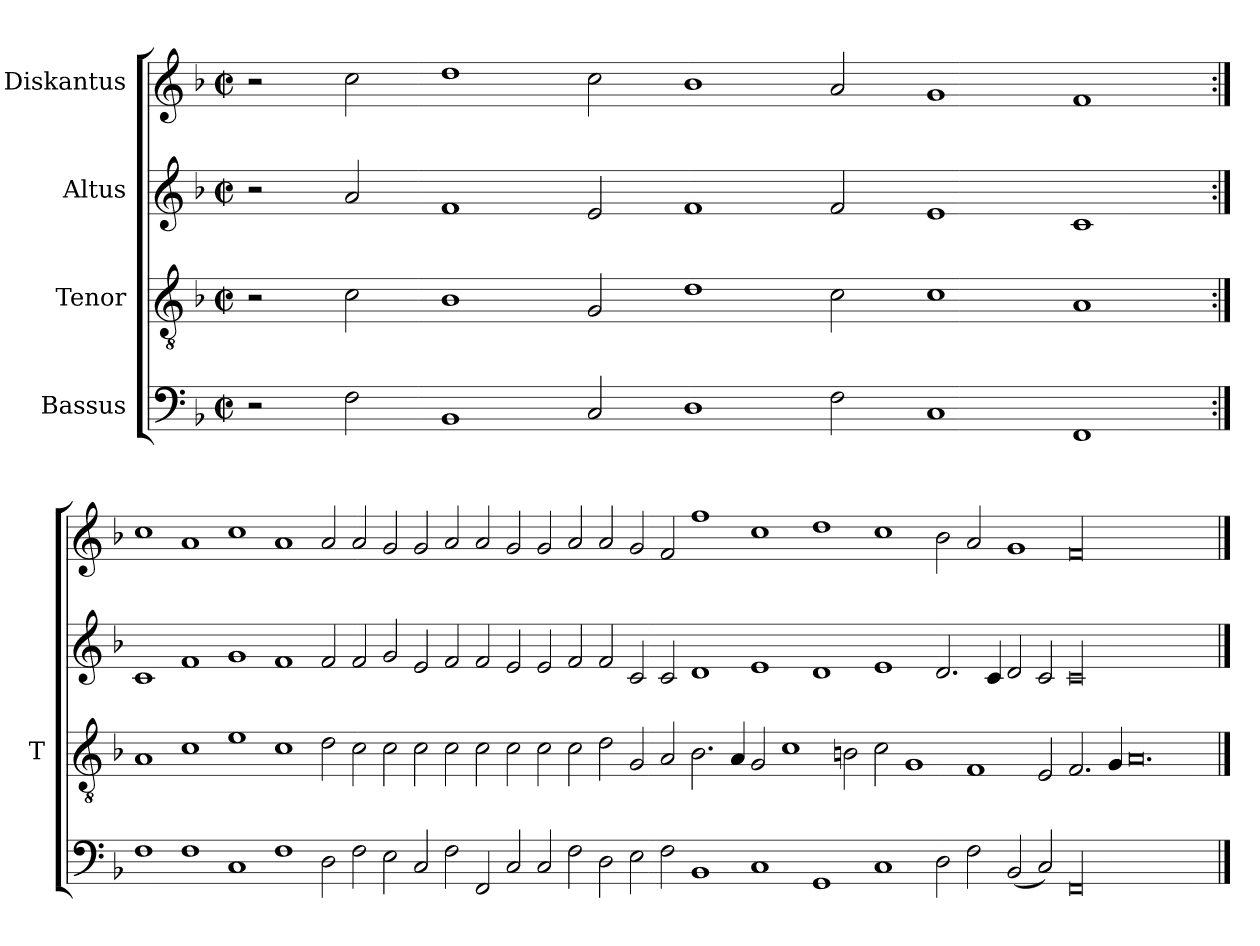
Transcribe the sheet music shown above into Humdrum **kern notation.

**kern	**kern	**kern	**kern
*part4	*part3	*part2	*part1
*staff4	*staff3	*staff2	*staff1
*I"Bassus	*I"Tenor	*I"Altus	*I"Diskantus
*	*I'T	*	*
*clefF4	*clefGv2	*clefG2	*clefG2
*k[b-]	*k[b-]	*k[b-]	*k[b-]
*M2/2	*M2/2	*M2/2	*M2/2
*met(c|)	*met(c|)	*met(c|)	*met(c|)
=	=	=	=
2r	2r	2r	2r
2F	2c	2a	2cc
1BB-	1B-	1f	1dd
2C	2G	2e	2cc
1D	1d	1f	1b-
2F	2c	2f	2a
1C	1c	1e	1g
1FF	1A	1c	1f
=:|!	=:|!	=:|!	=:|!
1F	1A	1c	1cc
1F	1c	1f	1a
1C	1e	1g	1cc
1F	1c	1f	1a
2D	2d	2f	2a
2F	2c	2f	2a
2E	2c	2g	2g
2C	2c	2e	2g
2F	2c	2f	2a
2FF	2c	2f	2a
2C	2c	2e	2g
2C	2c	2e	2g
2F	2c	2f	2a
2D	2d	2f	2a
2E	2G	2c	2g
2F	2A	2c	2f
1BB-	2.B-	1d	1ff
.	4A	.	.
1C	2G	1e	1cc
.	1c	.	.
1GG	.	1d	1dd
.	2Bn	.	.
1C	2c	1e	1cc
.	1G	.	.
2D	.	2.d	2b-
2F	1F	.	2a
.	.	4c	.
(2BB-	.	2d	1g
2C)	2E	2c	.
00FF	2.F	00c	00f
.	4G	.	.
.	0.A	.	.
==	==	==	==
*-	*-	*-	*-
